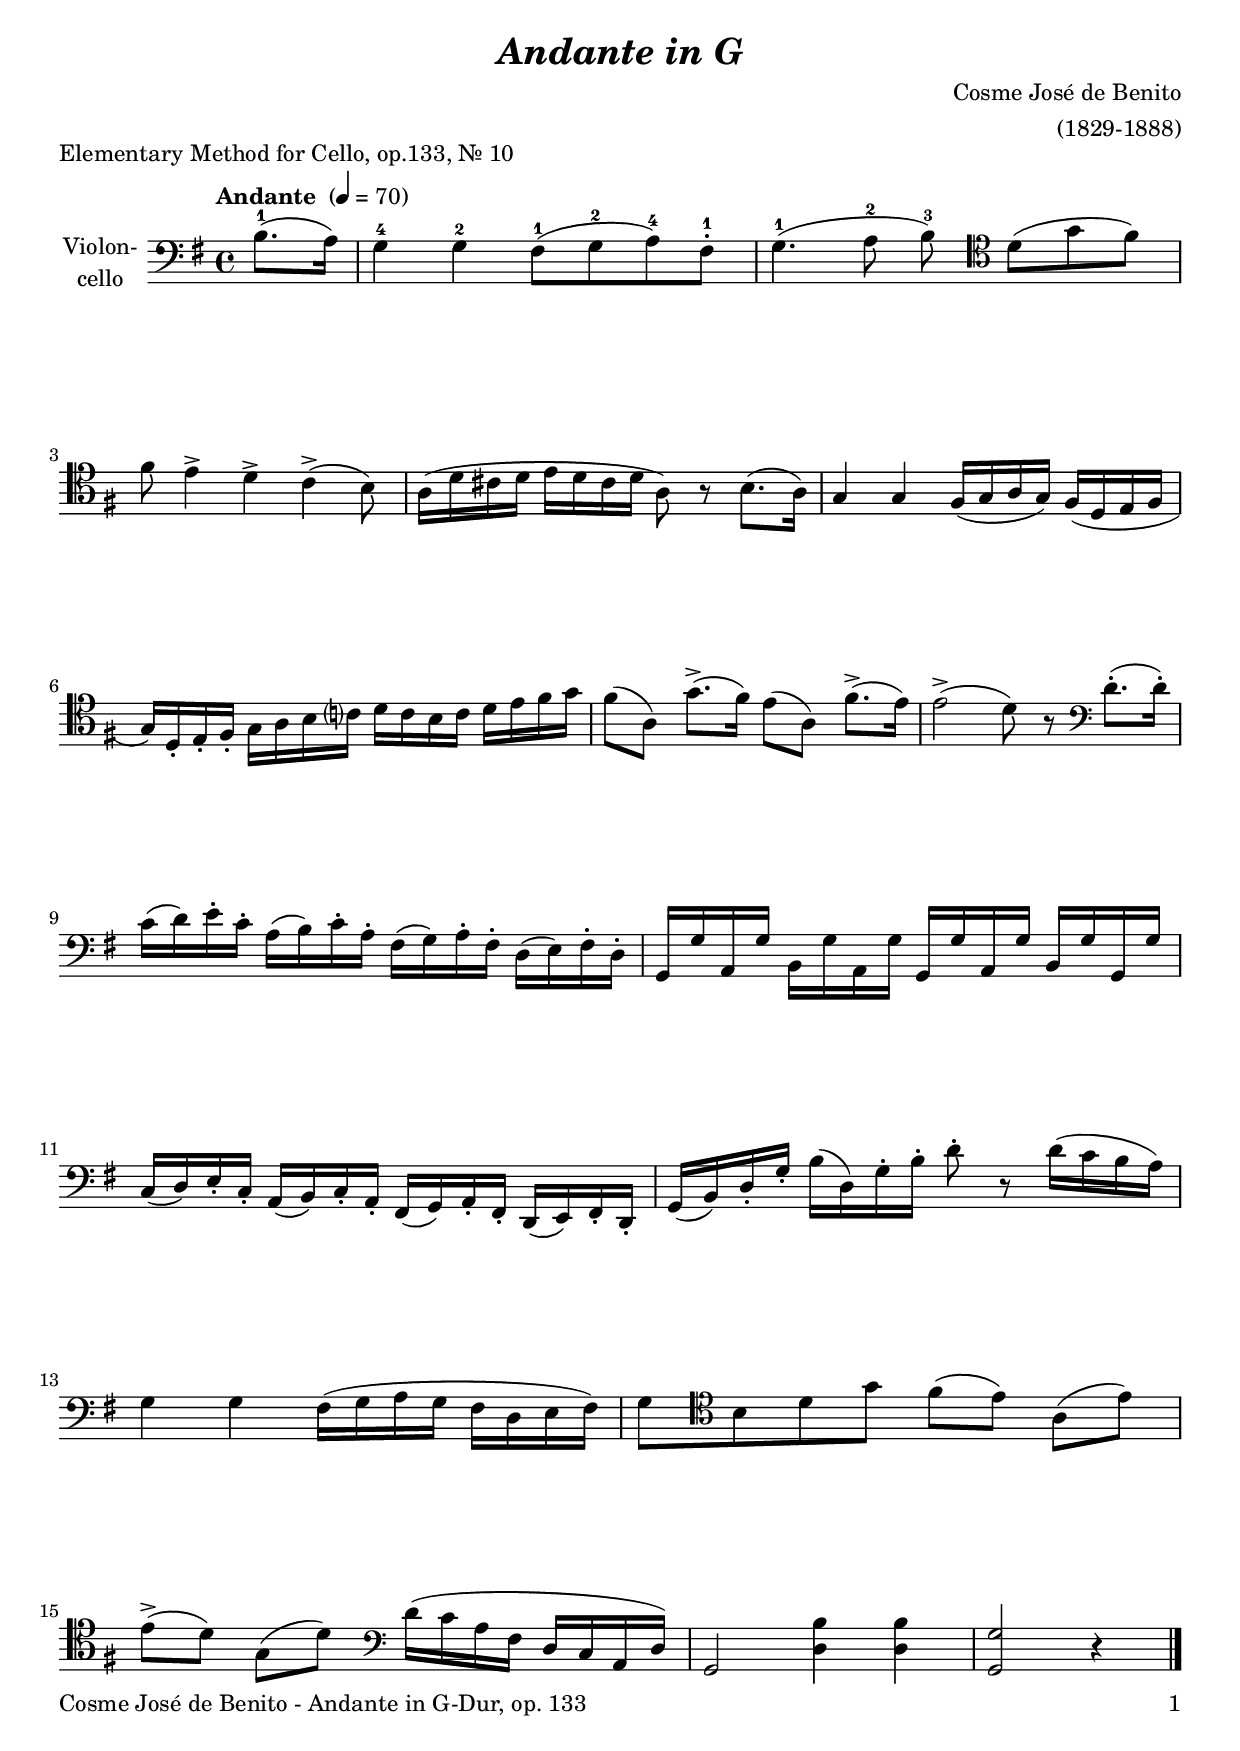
\version "2.24.1"
\include "deutsch.ly"

#(set-global-staff-size 20)

\header {
  title     = \markup \bold \italic "Andante in G"
  composer  = "Cosme José de Benito"
  arranger  = "(1829-1888)"
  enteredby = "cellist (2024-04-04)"
  piece     = "Elementary Method for Cello, op.133, Nr. 10"
}

voiceconsts = {
  \key g \major
  \time 4/4
  \clef "bass"
%  \numericTimeSignature
  \compressEmptyMeasures
  % Set default beaming for all staves
%  \set Timing.beamExceptions = #'()
%  \set Timing.baseMoment     = #(ly:make-moment 1 2)
%  \set Timing.beatStructure  = #'(1 1)
  \tempo "Andante " 4=70
}

mist = "string ensemble 1"
mivl = "violin"
miba = "cello"
mipz = "pizzicato strings"

dolc = \markup \italic "dolce"
ii   = \markup \box "II"
iii  = \markup \box "III"
rit  = \mark \markup \box \italic "rit."

va = \relative c' {
  \voiceconsts

  \partial 4 h8.(-1 a16)
  g4-4 g-2 fis8(-1 g-2 a)-4 fis-.-1
  g4.(-1 a8-2 h)-3 \clef "tenor" d[( g fis)]
  fis e4-> d-> c(-> h8)

  a16( d cis d e d cis d a8) r h8.( a16)
  g4 g fis16( g a g) fis( d e fis
  g) d-. e-. fis-. g a h c? d c h c d e fis g

  fis8( a,) g'8.(-> fis16) e8( a,) fis'8.(-> e16)
  e2(-> d8) r \clef "bass" d8.(-. d16)-.
  c( d) e-. c-. a( h) c-. a-. fis( g) a-. fis-. d( e) fis-. d-.

  g, g' a, g' h, g' a, g' g, g' a, g' h, g' g, g'
  c,( d) e-. c-. a( h) c-. a-. fis( g) a-. fis-. d( e) fis-. d-.

  g( h) d-. g-. h( d,) g-. h-. d8-. r d16( c h a)
  g4 g fis16( g a g fis d e fis)

  g8 \clef "tenor" h d g fis( e) a,[( e')]
  e(-> d) g,[( d')] \clef "bass" d16( c a fis d c a d)
  g,2 <d' h'>4 <d h'>
  \partial 2. <g, g'>2 r4 \bar "|."
}


music = \new StaffGroup <<
      \new Staff {
	\set Staff.midiInstrument = \miba
	\set Staff.instrumentName = \markup \center-column { "Violon-" "cello" }
	\transpose g g { \va }
      }
>>

\book {
   \paper {
    print-page-number = ##t
    print-first-page-number = ##t
    ragged-last-bottom = ##f
    oddHeaderMarkup = \markup \null
    evenHeaderMarkup = \markup \null
    oddFooterMarkup = \markup {
      \fill-line {
        \if \should-print-page-number
        "Cosme José de Benito - Andante in G-Dur, op. 133" \fromproperty #'page:page-number-string
      }
    }
    evenFooterMarkup = \oddFooterMarkup
  } \score {
    \music
    \layout {}
  }

  \score {
    \unfoldRepeats \music

    \midi {
      \context {
        \Score
      }
    }
  }
}